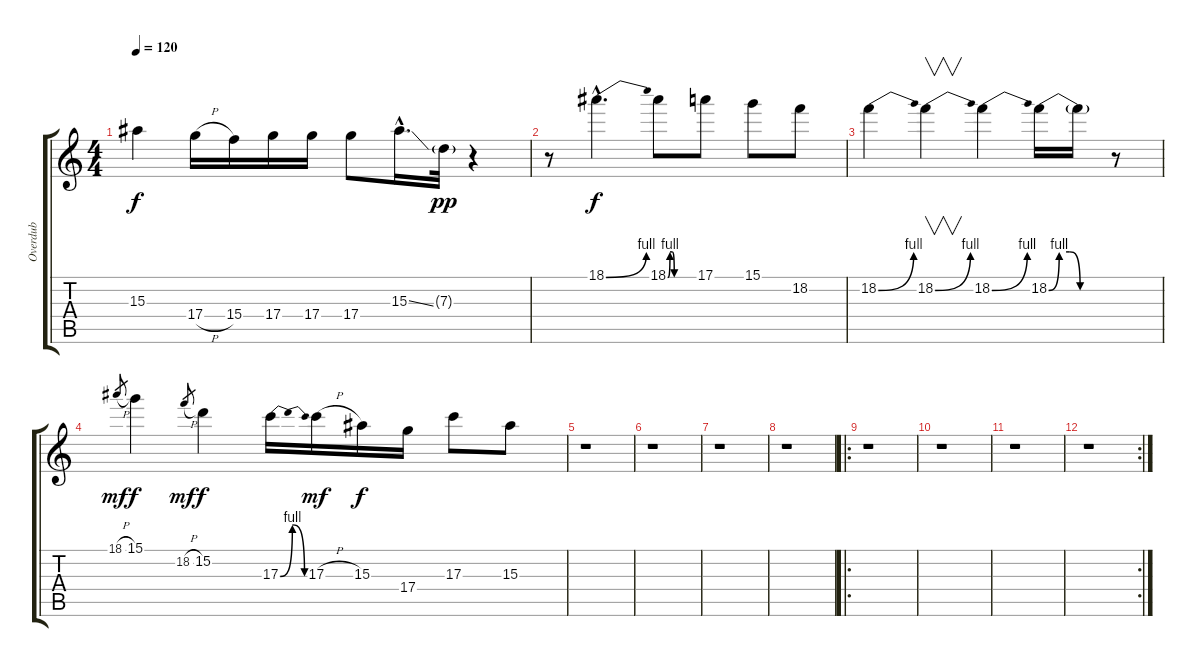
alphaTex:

\track ("Overdub" "Overdub") {instrument fretlessbass}
\staff {score tabs}
\tuning (E4 B3 G3 D3 A2 E2) {hide}
\ts (4 4)
\tempo 120
\clef g2
\ks c
15.3.4{dy f} 17.4{h}.16 15.4.16 17.4.16 17.4.16 17.4.8 15.3{ss hac}.16{d} 7.3{g}.32{dy pp} r.4 |
r.8 18.1{be (bend 0 0 60 4) hac}.4{d dy f} 18.1{be (custom 0 0 5 4 10 4 15 0 60 0)}.8 17.1.8 15.1.8 18.2.8 |
18.2{be (bend 0 0 60 4)}.4 18.2{be (bend 0 0 60 4)}.4{v} 18.2{be (bend 0 0 60 4)}.4 18.2{be (custom 0 0 10 4 20 4 30 0 60 0)}.16 18.2{t}.16 r.8 |
18.1{h}.8{gr dy mf} 15.1.4{dy f} 18.2{h}.8{gr dy mf} 15.2.4{dy f} 17.3{be (bendrelease 0 0 15 4 30 4 60 0)}.16 17.3{h}.16{dy mf} 15.3.16{dy f} 17.4.16 17.3.8 15.3.8 |
r.1 |
r.1 |
r.1 |
r.1 |
\ro
r.1 |
r.1 |
r.1 |
\rc 2
r.1
